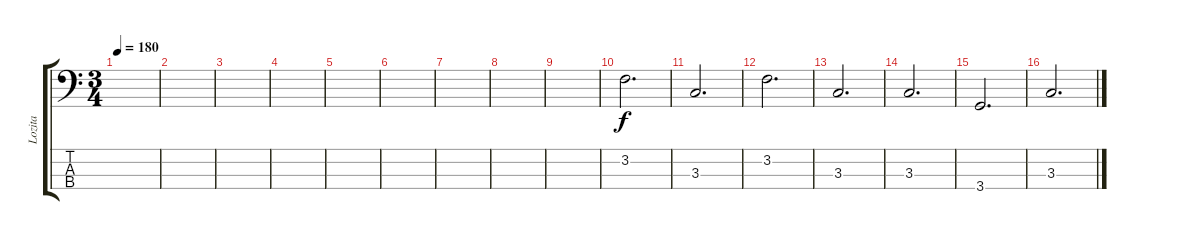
\track ("Lozita" "Lozita") {instrument electricbassfinger}
\staff {score tabs}
\tuning (G2 D2 A1 E1) {hide}
\ts (3 4)
\tempo 180
\clef f4
\ks c
|
|
|
|
|
|
|
|
|
3.2.2{d} |
3.3.2{d} |
3.2.2{d} |
3.3.2{d} |
3.3.2{d} |
3.4.2{d} |
3.3.2{d}
